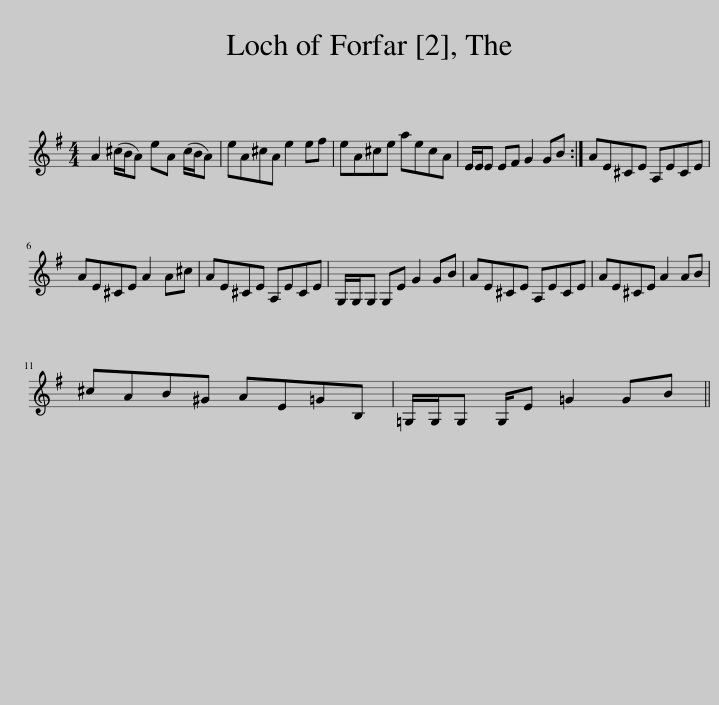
X:1
L:1/8
M:4/4
I:linebreak $
K:G
V:1 treble
V:1
 A2 (^c/B/A) eA (c/B/A) | eA^cA e2 ef | eA^ce aecA | E/E/E EF G2 GB :| AE^CE A,ECE |$ %5
 AE^CE A2 A^c | AE^CE A,ECE | G,/G,/G, G,E G2 GB | AE^CE A,ECE | AE^CE A2 AB |$ %10
 ^cAB^G AE=GB, | =G,/G,/G, G,/E =G2 GB || %12
